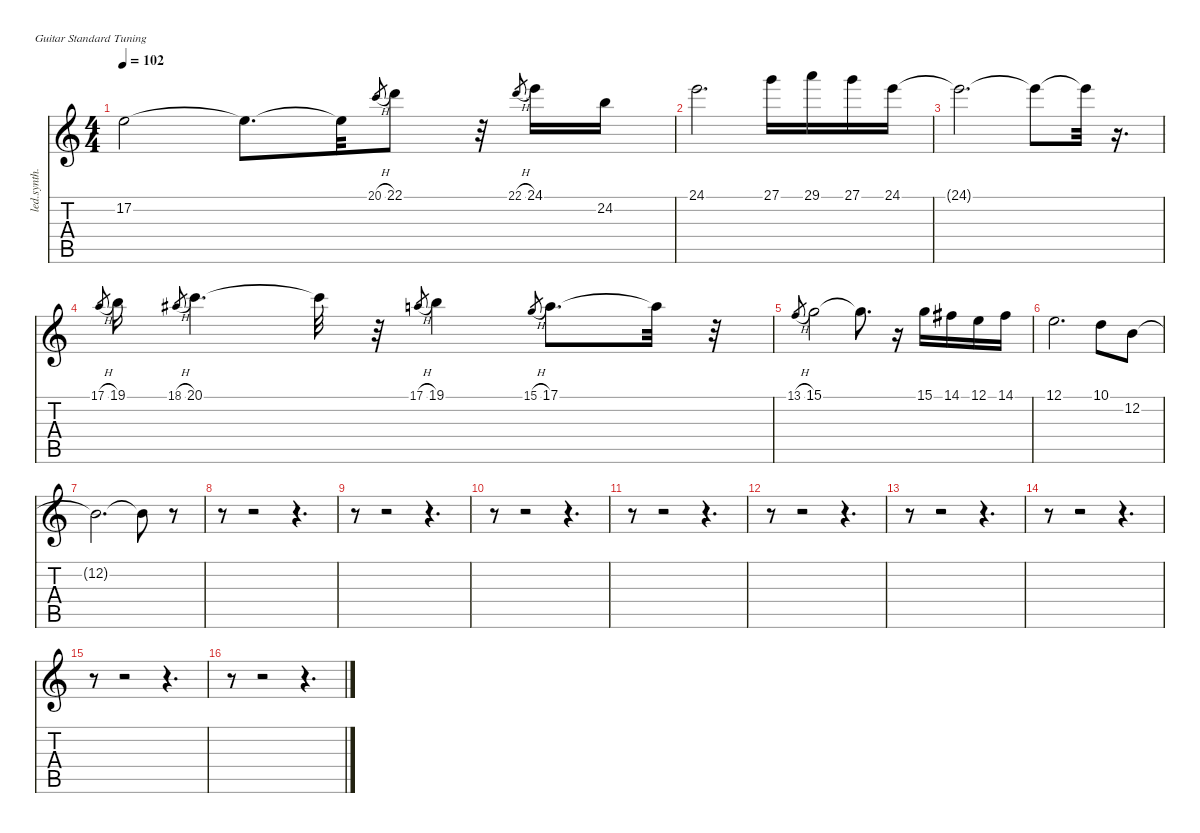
\defaultSystemsLayout 4
\hideDynamics
\bracketExtendMode nobrackets
\otherSystemsTrackNameOrientation horizontal
\track ("Rick Wright Solo" "led.synth.") {instrument lead2sawtooth}
\staff {score tabs}
\tuning (E4 B3 G3 D3 A2 E2)
\ts (4 4)
\tempo 102
\clef g2
\ks c
17.2.2{dy f} 17.2{t}.8{d} 17.2{t}.32 20.1{h}.8{gr dy mf} 22.1.8{dy f} r.32 22.1{h}.8{gr dy mf} 24.1.16{dy f} 24.2.16 |
24.1.2{d} 27.1.16 29.1.16 27.1.16{dy mf} 24.1.16{dy f} |
24.1{t}.2{d} 24.1{t}.8 24.1{t}.32 r.16{d} |
17.1{h}.8{gr dy mf} 19.1.16{dy f} 18.1{h acc #}.8{gr dy mp} 20.1.4{d dy mf} 20.1{t}.32{dy f} r.32 17.1{h}.8{gr dy mf} 19.1.4{dy f} 15.1{h}.8{gr dy mf} 17.1.8{d dy f} 17.1{t}.32 r.32 |
13.1{h}.8{gr dy mf} 15.1.2{dy f} 15.1{t}.8{d} r.16 15.1.16{dy mf} 14.1{acc #}.16 12.1.16 14.1{acc #}.16 |
12.1.2{d} 10.1.8{dy f} 12.2.8{dy mf} |
12.2{t}.2{d dy f} 12.2{t}.8 r.8 |
r.8 r.2 r.4{d} |
r.8 r.2 r.4{d} |
r.8 r.2 r.4{d} |
r.8 r.2 r.4{d} |
r.8 r.2 r.4{d} |
r.8 r.2 r.4{d} |
r.8 r.2 r.4{d} |
r.8 r.2 r.4{d} |
r.8 r.2 r.4{d}
